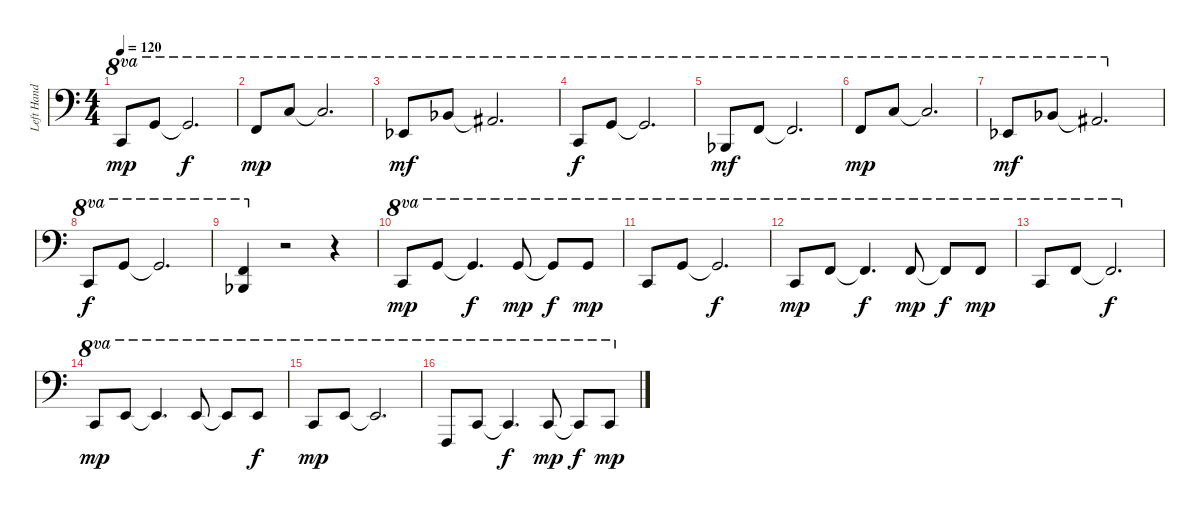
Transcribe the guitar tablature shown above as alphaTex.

\track ("Left Hand" "Left Hand") {instrument brightacousticpiano}
\staff {score}
\tuning (G2 D2 A1 C1) {hide}
\ts (4 4)
\tempo 120
\clef f4
\ks c
10.2.8{ot 8va dy mp} 12.1.8{ot 8va} 12.1{t}.2{d ot 8va dy f} |
10.1.8{ot 8va dy mp} 17.1.8{ot 8va} 17.1{t}.2{d ot 8va} |
8.1{acc b}.8{ot 8va dy mf} 15.1{acc b}.8{ot 8va} 15.1{t}.2{d ot 8va} |
5.1.8{ot 8va dy f} 12.1.8{ot 8va} 12.1{t}.2{d ot 8va} |
3.1{acc b}.8{ot 8va dy mf} 10.1.8{ot 8va} 10.1{t}.2{d ot 8va} |
10.1.8{ot 8va dy mp} 17.1.8{ot 8va} 17.1{t}.2{d ot 8va} |
8.1{acc b}.8{ot 8va dy mf} 15.1{acc b}.8{ot 8va} 15.1{t}.2{d ot 8va} |
5.1.8{ot 8va dy f} 12.1.8{ot 8va} 12.1{t}.2{d ot 8va} |
(15.2 13.3{acc b}).4{ot 8va} r.2 r.4 |
10.2.8{ot 8va dy mp} 12.1.8{ot 8va} 12.1{t}.4{d ot 8va dy f} 12.1.8{ot 8va dy mp} 12.1{t}.8{ot 8va dy f} 12.1.8{ot 8va dy mp} |
10.2.8{ot 8va} 12.1.8{ot 8va} 12.1{t}.2{d ot 8va dy f} |
10.2.8{ot 8va dy mp} 10.1.8{ot 8va} 10.1{t}.4{d ot 8va dy f} 10.1.8{ot 8va dy mp} 10.1{t}.8{ot 8va dy f} 10.1.8{ot 8va dy mp} |
10.2.8{ot 8va} 10.1.8{ot 8va} 10.1{t}.2{d ot 8va dy f} |
10.2.8{ot 8va dy mp} 14.2.8{ot 8va} 14.2{t}.4{d ot 8va} 14.2.8{ot 8va} 14.2{t}.8{ot 8va} 9.1.8{ot 8va dy f} |
10.2.8{ot 8va dy mp} 14.2.8{ot 8va} 14.2{t}.2{d ot 8va} |
8.3.8{ot 8va} 5.1.8{ot 8va} 5.1{t}.4{d ot 8va dy f} 5.1.8{ot 8va dy mp} 5.1{t}.8{ot 8va dy f} 5.1.8{ot 8va dy mp}
